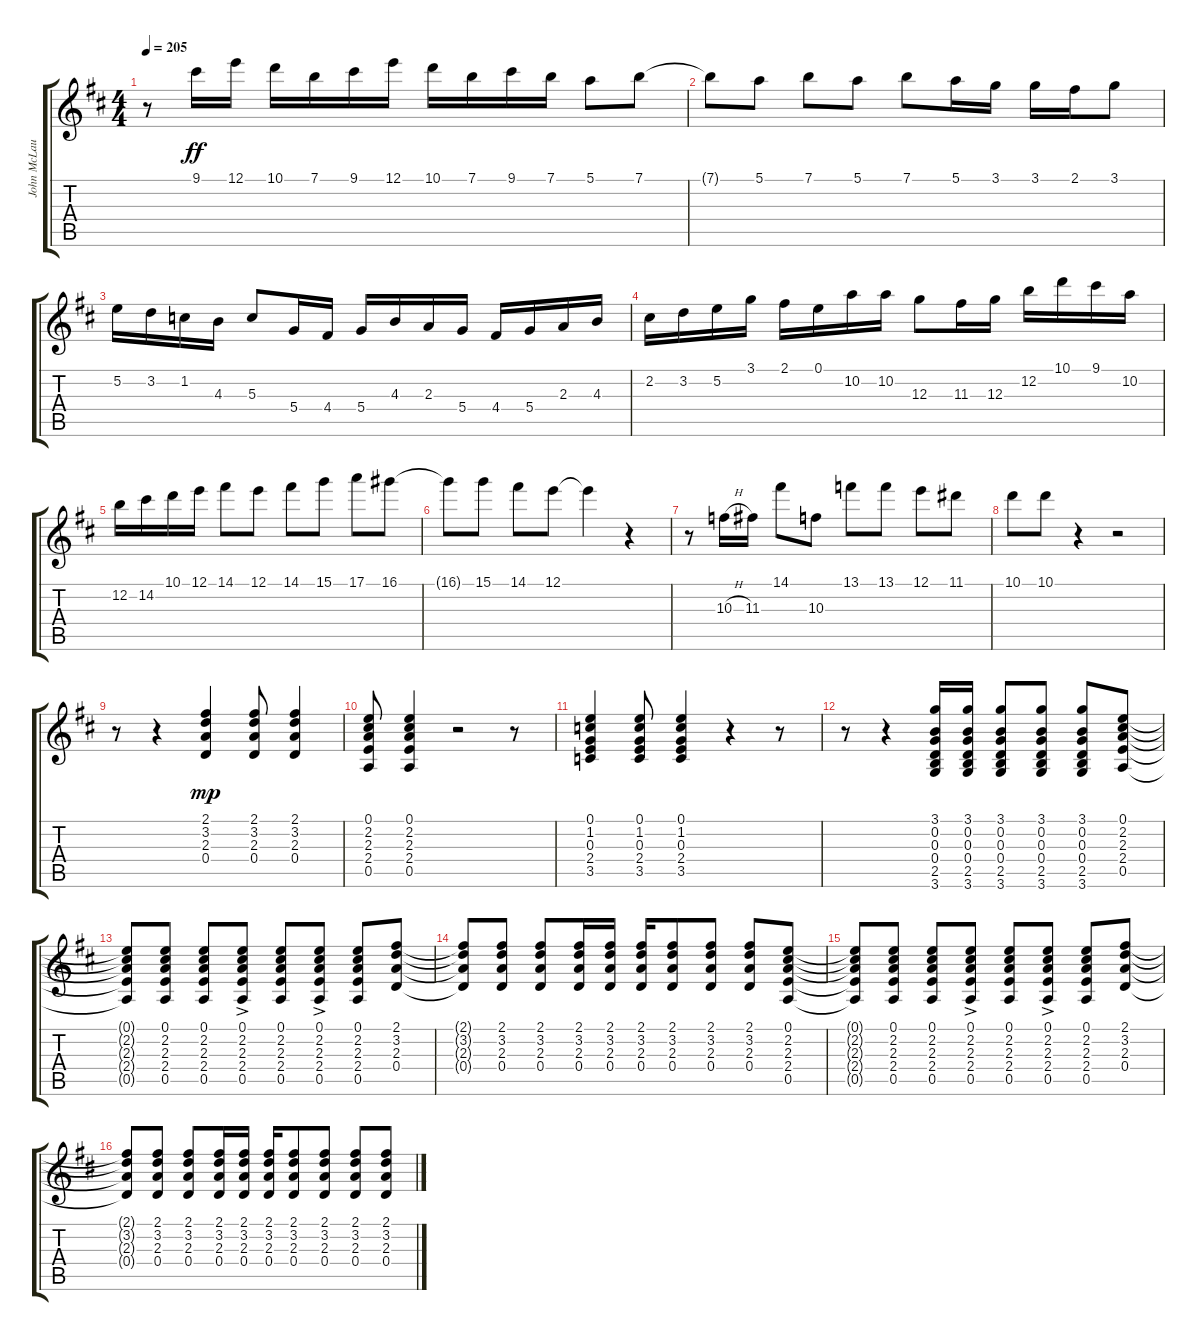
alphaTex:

\track ("John McLaughlin" "John McLau") {instrument acousticguitarsteel}
\staff {score tabs}
\tuning (E4 B3 G3 D3 A2 E2) {hide}
\ts (4 4)
\tempo 205
\clef g2
\ks d
r.8{dy mp} 9.1.16{dy ff} 12.1.16 10.1.16 7.1.16 9.1.16 12.1.16 10.1.16 7.1.16 9.1.16 7.1.16 5.1.8 7.1.8 |
7.1{t}.8 5.1.8 7.1.8 5.1.8 7.1.8 5.1.16 3.1.16 3.1.16 2.1.16 3.1.8 |
5.2.16 3.2.16 1.2.16 4.3.16 5.3.8 5.4.16 4.4.16 5.4.16 4.3.16 2.3.16 5.4.16 4.4.16 5.4.16 2.3.16 4.3.16 |
2.2.16 3.2.16 5.2.16 3.1.16 2.1.16 0.1.16 10.2.16 10.2.16 12.3.8 11.3.16 12.3.16 12.2.16 10.1.16 9.1.16 10.2.16 |
12.2.16 14.2.16 10.1.16 12.1.16 14.1.8 12.1.8 14.1.8 15.1.8 17.1.8 16.1.8 |
16.1{t}.8 15.1.8 14.1.8 12.1.8 12.1{t}.4 r.4 |
r.8 10.3{h}.16 11.3.16 14.1.8 10.3.8 13.1.8 13.1.8 12.1.8 11.1.8 |
10.1.8 10.1.8 r.4 r.2 |
r.8 r.4 (2.1 3.2 2.3 0.4).4{dy mp} (2.1 3.2 2.3 0.4).8 (2.1 3.2 2.3 0.4).4 |
(0.1 2.2 2.3 2.4 0.5).8 (0.1 2.2 2.3 2.4 0.5).4 r.2 r.8 |
(0.1 1.2 0.3 2.4 3.5).4 (0.1 1.2 0.3 2.4 3.5).8 (0.1 1.2 0.3 2.4 3.5).4 r.4 r.8 |
r.8 r.4 (3.1 0.2 0.3 0.4 2.5 3.6).16 (3.1 0.2 0.3 0.4 2.5 3.6).16 (3.1 0.2 0.3 0.4 2.5 3.6).8 (3.1 0.2 0.3 0.4 2.5 3.6).8 (3.1 0.2 0.3 0.4 2.5 3.6).8 (0.1 2.2 2.3 2.4 0.5).8 |
(0.1{t} 2.2{t} 2.3{t} 2.4{t} 0.5{t}).8 (0.1 2.2 2.3 2.4 0.5).8 (0.1 2.2 2.3 2.4 0.5).8 (0.1{ac} 2.2{ac} 2.3{ac} 2.4{ac} 0.5{ac}).8 (0.1 2.2 2.3 2.4 0.5).8 (0.1{ac} 2.2{ac} 2.3{ac} 2.4{ac} 0.5{ac}).8 (0.1 2.2 2.3 2.4 0.5).8 (2.1 3.2 2.3 0.4).8 |
(2.1{t} 3.2{t} 2.3{t} 0.4{t}).8 (2.1 3.2 2.3 0.4).8 (2.1 3.2 2.3 0.4).8 (2.1 3.2 2.3 0.4).16 (2.1 3.2 2.3 0.4).16 (2.1 3.2 2.3 0.4).16 (2.1 3.2 2.3 0.4).8 (2.1 3.2 2.3 0.4).8 (2.1 3.2 2.3 0.4).8 (0.1 2.2 2.3 2.4 0.5).8 |
(0.1{t} 2.2{t} 2.3{t} 2.4{t} 0.5{t}).8 (0.1 2.2 2.3 2.4 0.5).8 (0.1 2.2 2.3 2.4 0.5).8 (0.1{ac} 2.2{ac} 2.3{ac} 2.4{ac} 0.5{ac}).8 (0.1 2.2 2.3 2.4 0.5).8 (0.1{ac} 2.2{ac} 2.3{ac} 2.4{ac} 0.5{ac}).8 (0.1 2.2 2.3 2.4 0.5).8 (2.1 3.2 2.3 0.4).8 |
(2.1{t} 3.2{t} 2.3{t} 0.4{t}).8 (2.1 3.2 2.3 0.4).8 (2.1 3.2 2.3 0.4).8 (2.1 3.2 2.3 0.4).16 (2.1 3.2 2.3 0.4).16 (2.1 3.2 2.3 0.4).16 (2.1 3.2 2.3 0.4).8 (2.1 3.2 2.3 0.4).8 (2.1 3.2 2.3 0.4).8 (2.1 3.2 2.3 0.4).8
